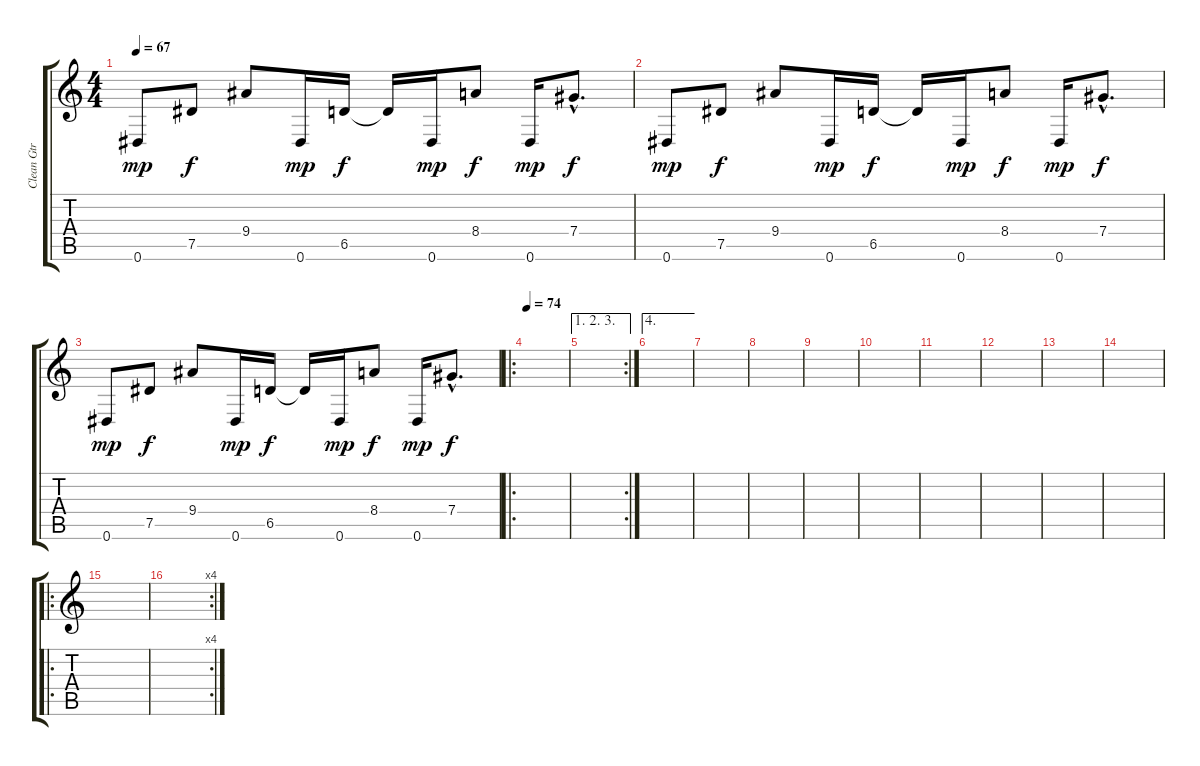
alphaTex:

\track ("Clean Gtr 1" "Clean Gtr ") {instrument electricguitarclean}
\staff {score tabs}
\tuning (Eb4 Bb3 Gb3 Db3 Ab2 Eb2) {hide}
\ts (4 4)
\tempo 67
\clef g2
\ks c
0.6.8{dy mp} 7.5.8{dy f} 9.4.8 0.6.16{dy mp} 6.5.16{dy f} 6.5{t}.16 0.6.16{dy mp} 8.4.8{dy f} 0.6.16{dy mp} 7.4{hac}.8{d dy f} |
0.6.8{dy mp} 7.5.8{dy f} 9.4.8 0.6.16{dy mp} 6.5.16{dy f} 6.5{t}.16 0.6.16{dy mp} 8.4.8{dy f} 0.6.16{dy mp} 7.4{hac}.8{d dy f} |
0.6.8{dy mp} 7.5.8{dy f} 9.4.8 0.6.16{dy mp} 6.5.16{dy f} 6.5{t}.16 0.6.16{dy mp} 8.4.8{dy f} 0.6.16{dy mp} 7.4{hac}.8{d dy f} |
\ro
\tempo 74
|
\ae (1 2 3)
\rc 2
|
\ae 4
|
|
|
|
|
|
|
|
|
\ro
|
\rc 4
